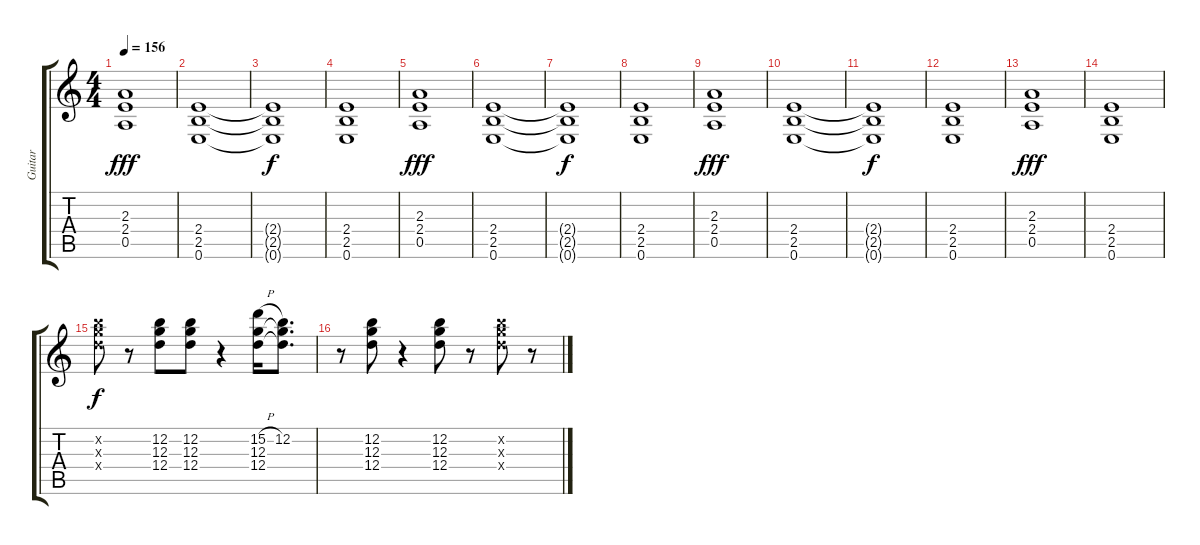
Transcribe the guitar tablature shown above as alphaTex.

\track ("Guitar" "Guitar") {instrument distortionguitar}
\staff {score tabs}
\tuning (E4 B3 G3 D3 A2 E2) {hide}
\ts (4 4)
\tempo 156
\clef g2
\ks c
(2.3 2.4 0.5).1{dy fff} |
(2.4 2.5 0.6).1 |
(2.4{t} 2.5{t} 0.6{t}).1{dy f} |
(2.4 2.5 0.6).1 |
(2.3 2.4 0.5).1{dy fff} |
(2.4 2.5 0.6).1 |
(2.4{t} 2.5{t} 0.6{t}).1{dy f} |
(2.4 2.5 0.6).1 |
(2.3 2.4 0.5).1{dy fff} |
(2.4 2.5 0.6).1 |
(2.4{t} 2.5{t} 0.6{t}).1{dy f} |
(2.4 2.5 0.6).1 |
(2.3 2.4 0.5).1{dy fff} |
(2.4 2.5 0.6).1 |
(12.2{x} 12.3{x} 12.4{x}).8{dy f} r.8 (12.2 12.3 12.4).8 (12.2 12.3 12.4).8 r.4 (15.2{h} 12.3 12.4).16 (12.2 12.3{t} 12.4{t}).8{d} |
r.8 (12.2 12.3 12.4).8 r.4 (12.2 12.3 12.4).8 r.8 (12.2{x} 12.3{x} 12.4{x}).8 r.8
